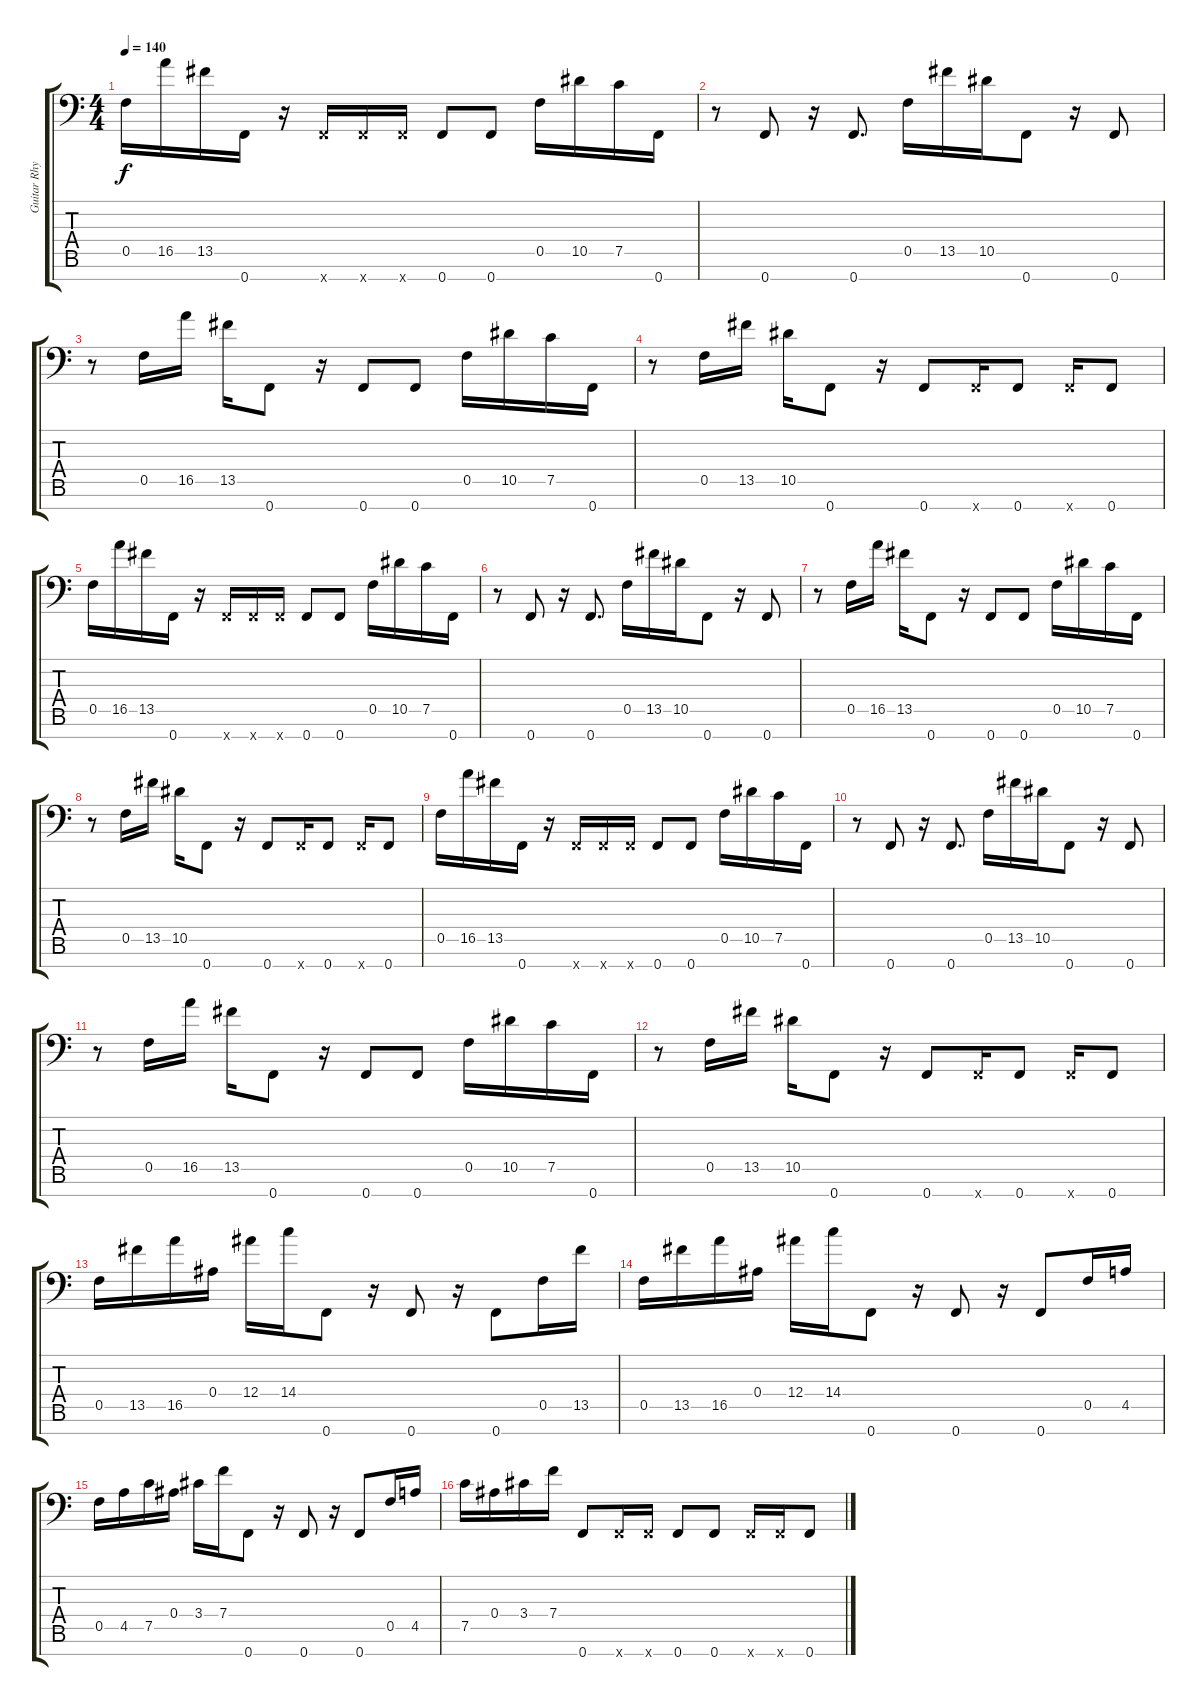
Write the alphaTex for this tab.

\track ("Guitar Rhytm" "Guitar Rhy") {instrument distortionguitar}
\staff {score tabs}
\tuning (C4 G3 D3 Bb2 F2 C2 F1) {hide}
\ts (4 4)
\tempo 140
\clef f4
\ks c
0.5.16{dy f} 16.5.16 13.5.16 0.7.16 r.16 0.7{x}.16 0.7{x}.16 0.7{x}.16 0.7.8 0.7.8 0.5.16 10.5.16 7.5.16 0.7.16 |
r.8 0.7.8 r.16 0.7.8{d} 0.5.16 13.5.16 10.5.16 0.7.8 r.16 0.7.8 |
r.8 0.5.16 16.5.16 13.5.16 0.7.8 r.16 0.7.8 0.7.8 0.5.16 10.5.16 7.5.16 0.7.16 |
r.8 0.5.16 13.5.16 10.5.16 0.7.8 r.16 0.7.8 0.7{x}.16 0.7.8 0.7{x}.16 0.7.8 |
0.5.16 16.5.16 13.5.16 0.7.16 r.16 0.7{x}.16 0.7{x}.16 0.7{x}.16 0.7.8 0.7.8 0.5.16 10.5.16 7.5.16 0.7.16 |
r.8 0.7.8 r.16 0.7.8{d} 0.5.16 13.5.16 10.5.16 0.7.8 r.16 0.7.8 |
r.8 0.5.16 16.5.16 13.5.16 0.7.8 r.16 0.7.8 0.7.8 0.5.16 10.5.16 7.5.16 0.7.16 |
r.8 0.5.16 13.5.16 10.5.16 0.7.8 r.16 0.7.8 0.7{x}.16 0.7.8 0.7{x}.16 0.7.8 |
0.5.16 16.5.16 13.5.16 0.7.16 r.16 0.7{x}.16 0.7{x}.16 0.7{x}.16 0.7.8 0.7.8 0.5.16 10.5.16 7.5.16 0.7.16 |
r.8 0.7.8 r.16 0.7.8{d} 0.5.16 13.5.16 10.5.16 0.7.8 r.16 0.7.8 |
r.8 0.5.16 16.5.16 13.5.16 0.7.8 r.16 0.7.8 0.7.8 0.5.16 10.5.16 7.5.16 0.7.16 |
r.8 0.5.16 13.5.16 10.5.16 0.7.8 r.16 0.7.8 0.7{x}.16 0.7.8 0.7{x}.16 0.7.8 |
0.5.16 13.5.16 16.5.16 0.4.16 12.4.16 14.4.16 0.7.8 r.16 0.7.8 r.16 0.7.8 0.5.16 13.5.16 |
0.5.16 13.5.16 16.5.16 0.4.16 12.4.16 14.4.16 0.7.8 r.16 0.7.8 r.16 0.7.8 0.5.16 4.5.16 |
0.5.16 4.5.16 7.5.16 0.4.16 3.4.16 7.4.16 0.7.8 r.16 0.7.8 r.16 0.7.8 0.5.16 4.5.16 |
7.5.16 0.4.16 3.4.16 7.4.16 0.7.8 0.7{x}.16 0.7{x}.16 0.7.8 0.7.8 0.7{x}.16 0.7{x}.16 0.7.8
